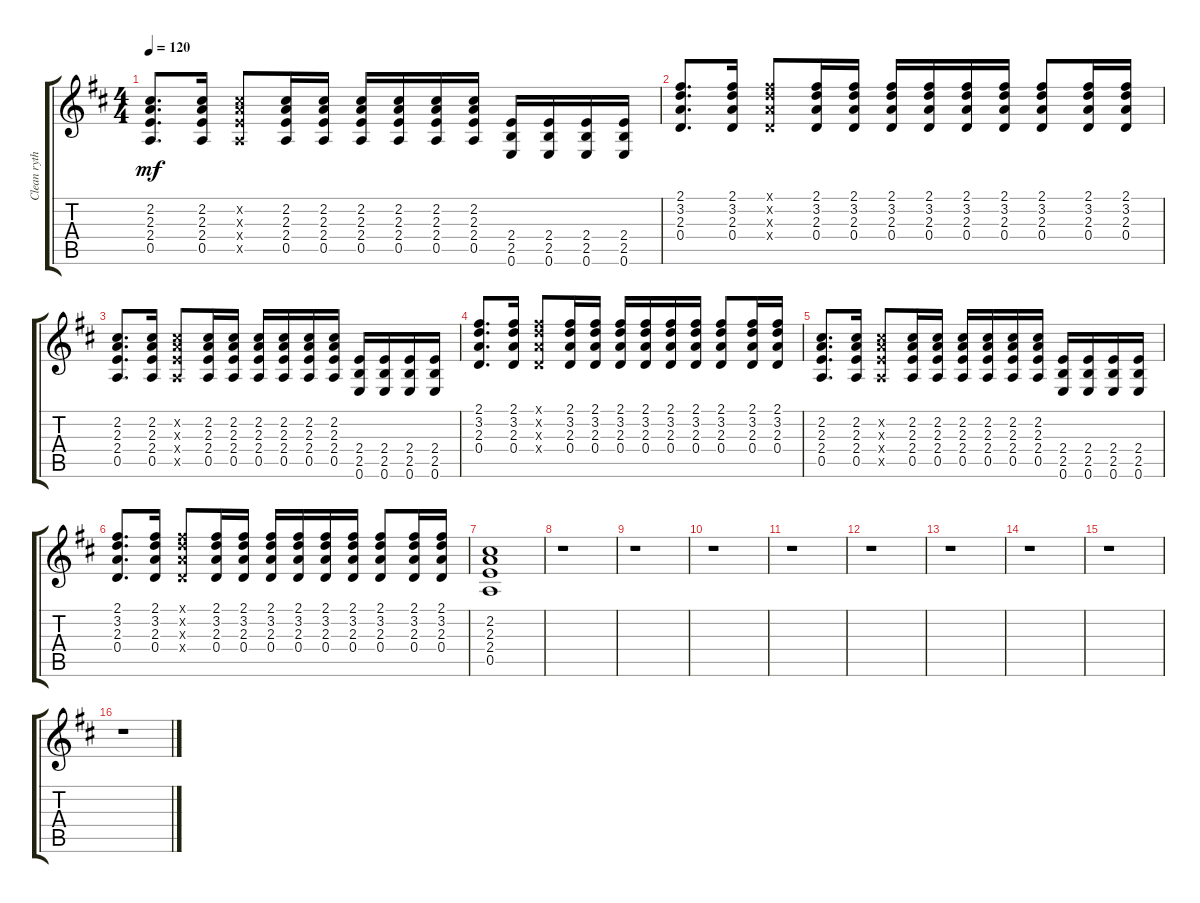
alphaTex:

\track ("Clean rythm" "Clean ryth") {instrument electricguitarclean}
\staff {score tabs}
\tuning (E4 B3 G3 D3 A2 E2) {hide}
\ts (4 4)
\tempo 120
\clef g2
\ks d
(2.2 2.3 2.4 0.5).8{d dy mf} (2.2 2.3 2.4 0.5).16 (2.2{x} 2.3{x} 2.4{x} 0.5{x}).8 (2.2 2.3 2.4 0.5).16 (2.2 2.3 2.4 0.5).16 (2.2 2.3 2.4 0.5).16 (2.2 2.3 2.4 0.5).16 (2.2 2.3 2.4 0.5).16 (2.2 2.3 2.4 0.5).16 (2.4 2.5 0.6).16 (2.4 2.5 0.6).16 (2.4 2.5 0.6).16 (2.4 2.5 0.6).16 |
(2.1 3.2 2.3 0.4).8{d} (2.1 3.2 2.3 0.4).16 (2.1{x} 3.2{x} 2.3{x} 0.4{x}).8 (2.1 3.2 2.3 0.4).16 (2.1 3.2 2.3 0.4).16 (2.1 3.2 2.3 0.4).16 (2.1 3.2 2.3 0.4).16 (2.1 3.2 2.3 0.4).16 (2.1 3.2 2.3 0.4).16 (2.1 3.2 2.3 0.4).8 (2.1 3.2 2.3 0.4).16 (2.1 3.2 2.3 0.4).16 |
(2.2 2.3 2.4 0.5).8{d} (2.2 2.3 2.4 0.5).16 (2.2{x} 2.3{x} 2.4{x} 0.5{x}).8 (2.2 2.3 2.4 0.5).16 (2.2 2.3 2.4 0.5).16 (2.2 2.3 2.4 0.5).16 (2.2 2.3 2.4 0.5).16 (2.2 2.3 2.4 0.5).16 (2.2 2.3 2.4 0.5).16 (2.4 2.5 0.6).16 (2.4 2.5 0.6).16 (2.4 2.5 0.6).16 (2.4 2.5 0.6).16 |
(2.1 3.2 2.3 0.4).8{d} (2.1 3.2 2.3 0.4).16 (2.1{x} 3.2{x} 2.3{x} 0.4{x}).8 (2.1 3.2 2.3 0.4).16 (2.1 3.2 2.3 0.4).16 (2.1 3.2 2.3 0.4).16 (2.1 3.2 2.3 0.4).16 (2.1 3.2 2.3 0.4).16 (2.1 3.2 2.3 0.4).16 (2.1 3.2 2.3 0.4).8 (2.1 3.2 2.3 0.4).16 (2.1 3.2 2.3 0.4).16 |
(2.2 2.3 2.4 0.5).8{d} (2.2 2.3 2.4 0.5).16 (2.2{x} 2.3{x} 2.4{x} 0.5{x}).8 (2.2 2.3 2.4 0.5).16 (2.2 2.3 2.4 0.5).16 (2.2 2.3 2.4 0.5).16 (2.2 2.3 2.4 0.5).16 (2.2 2.3 2.4 0.5).16 (2.2 2.3 2.4 0.5).16 (2.4 2.5 0.6).16 (2.4 2.5 0.6).16 (2.4 2.5 0.6).16 (2.4 2.5 0.6).16 |
(2.1 3.2 2.3 0.4).8{d} (2.1 3.2 2.3 0.4).16 (2.1{x} 3.2{x} 2.3{x} 0.4{x}).8 (2.1 3.2 2.3 0.4).16 (2.1 3.2 2.3 0.4).16 (2.1 3.2 2.3 0.4).16 (2.1 3.2 2.3 0.4).16 (2.1 3.2 2.3 0.4).16 (2.1 3.2 2.3 0.4).16 (2.1 3.2 2.3 0.4).8 (2.1 3.2 2.3 0.4).16 (2.1 3.2 2.3 0.4).16 |
(2.2 2.3 2.4 0.5).1 |
r.1 |
r.1 |
r.1 |
r.1 |
r.1 |
r.1 |
r.1 |
r.1 |
r.1
